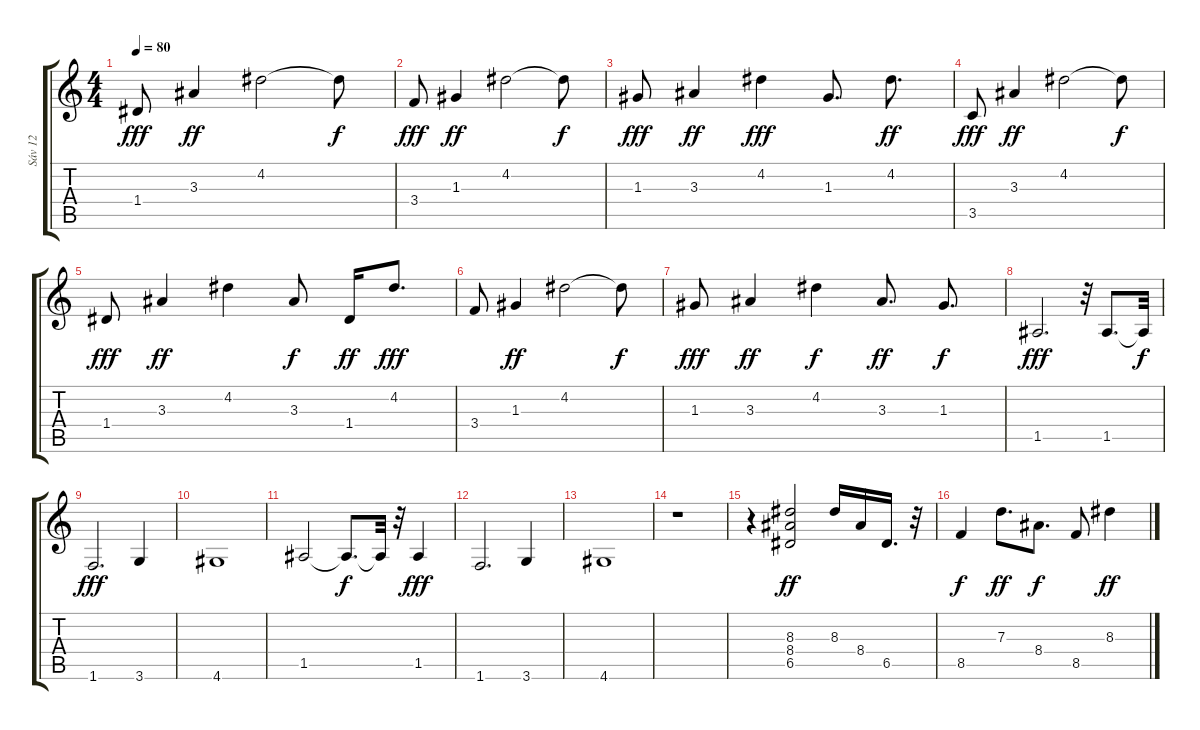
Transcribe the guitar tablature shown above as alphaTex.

\track ("Sáv 12" "Sáv 12") {instrument distortionguitar}
\staff {score tabs}
\tuning (E4 B3 G3 D3 A2 E2) {hide}
\ts (4 4)
\tempo 80
\clef g2
\ks c
1.4.8{dy fff} 3.3.4{dy ff} 4.2.2 4.2{t}.8{dy f} |
3.4.8{dy fff} 1.3.4{dy ff} 4.2.2 4.2{t}.8{dy f} |
1.3.8{dy fff} 3.3.4{dy ff} 4.2.4{dy fff} 1.3.8{d} 4.2.8{d dy ff} |
3.5.8{dy fff} 3.3.4{dy ff} 4.2.2 4.2{t}.8{dy f} |
1.4.8{dy fff} 3.3.4{dy ff} 4.2.4 3.3.8{dy f} 1.4.16{dy ff} 4.2.8{d dy fff} |
3.4.8 1.3.4{dy ff} 4.2.2 4.2{t}.8{dy f} |
1.3.8{dy fff} 3.3.4{dy ff} 4.2.4{dy f} 3.3.8{d dy ff} 1.3.8{d dy f} |
1.5.2{d dy fff} r.32 1.5.8{d} 1.5{t}.32{dy f} |
1.6.2{d dy fff} 3.6.4 |
4.6.1 |
1.5.2 1.5{t}.8{d dy f} 1.5{t}.32 r.32 1.5.4{dy fff} |
1.6.2{d} 3.6.4 |
4.6.1 |
r.1 |
r.4 (8.3 8.4 6.5).2{dy ff} 8.3.16 8.4.16 6.5.16{d} r.32 |
8.5.4{dy f} 7.3.8{d dy ff} 8.4.8{d dy f} 8.5.8 8.3.4{dy ff}
